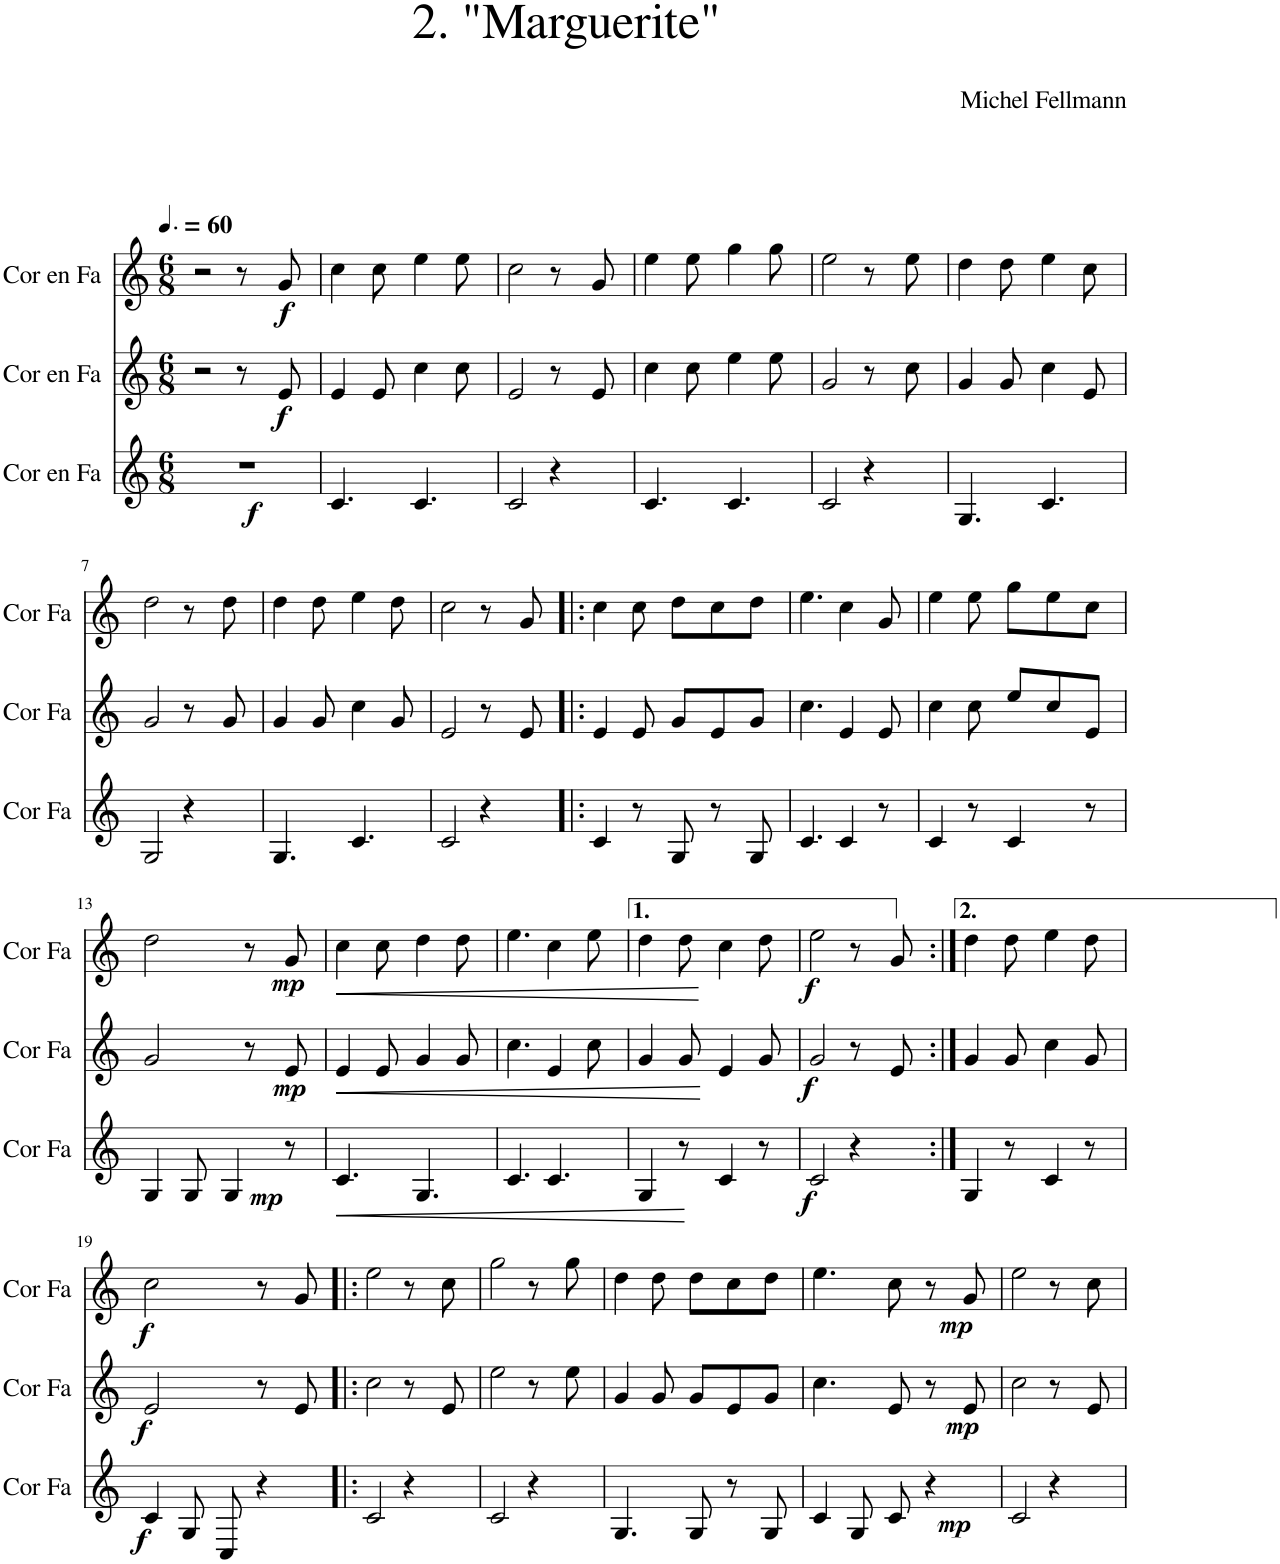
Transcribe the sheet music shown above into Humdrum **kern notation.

**kern	**dynam	**kern	**dynam	**kern	**dynam
*part3	*part3	*part2	*part2	*part1	*part1
*staff3	*staff3	*staff2	*staff2	*staff1	*staff1
*I"Cor en Fa	*	*I"Cor en Fa	*	*I"Cor en Fa	*
*I'Cor Fa	*	*I'Cor Fa	*	*I'Cor Fa	*
*clefG2	*	*clefG2	*	*clefG2	*
*Trd4c7	*	*Trd4c7	*	*Trd4c7	*
*k[]	*	*k[]	*	*k[]	*
*M6/8	*	*M6/8	*	*M6/8	*
*MM90	*	*MM90	*	*MM90	*
=1	=1	=1	=1	=1	=1
!	!LO:DY:b	!	!	!	!
2.r	f	2r	.	2r	.
.	.	8r	.	8r	.
!	!	!	!LO:DY:b	!	!LO:DY:b
.	.	8e/	f	8g/	f
=2	=2	=2	=2	=2	=2
4.c/	.	4e/	.	4cc\	.
.	.	8e/	.	8cc\	.
4.c/	.	4cc\	.	4ee\	.
.	.	8cc\	.	8ee\	.
=3	=3	=3	=3	=3	=3
2c/	.	2e/	.	2cc\	.
4r	.	8r	.	8r	.
.	.	8e/	.	8g/	.
=4	=4	=4	=4	=4	=4
4.c/	.	4cc\	.	4ee\	.
.	.	8cc\	.	8ee\	.
4.c/	.	4ee\	.	4gg\	.
.	.	8ee\	.	8gg\	.
=5	=5	=5	=5	=5	=5
2c/	.	2g/	.	2ee\	.
4r	.	8r	.	8r	.
.	.	8cc\	.	8ee\	.
=6	=6	=6	=6	=6	=6
4.G/	.	4g/	.	4dd\	.
.	.	8g/	.	8dd\	.
4.c/	.	4cc\	.	4ee\	.
.	.	8e/	.	8cc\	.
!!LO:LB:g=z
=7	=7	=7	=7	=7	=7
2G/	.	2g/	.	2dd\	.
4r	.	8r	.	8r	.
.	.	8g/	.	8dd\	.
=8	=8	=8	=8	=8	=8
4.G/	.	4g/	.	4dd\	.
.	.	8g/	.	8dd\	.
4.c/	.	4cc\	.	4ee\	.
.	.	8g/	.	8dd\	.
=9	=9	=9	=9	=9	=9
2c/	.	2e/	.	2cc\	.
4r	.	8r	.	8r	.
.	.	8e/	.	8g/	.
=10!|:	=10!|:	=10!|:	=10!|:	=10!|:	=10!|:
4c/	.	4e/	.	4cc\	.
8r	.	8e/	.	8cc\	.
8G/	.	8g/L	.	8dd\L	.
8r	.	8e/	.	8cc\	.
8G/	.	8g/J	.	8dd\J	.
=11	=11	=11	=11	=11	=11
4.c/	.	4.cc\	.	4.ee\	.
4c/	.	4e/	.	4cc\	.
8r	.	8e/	.	8g/	.
=12	=12	=12	=12	=12	=12
4c/	.	4cc\	.	4ee\	.
8r	.	8cc\	.	8ee\	.
4c/	.	8ee/L	.	8gg\L	.
.	.	8cc/	.	8ee\	.
8r	.	8e/J	.	8cc\J	.
!!LO:LB:g=z
=13	=13	=13	=13	=13	=13
*^	*	*	*	*	*
4G/	2ryy	.	2g/	.	2dd\	.
8G/	.	.	.	.	.	.
4G/	.	.	.	.	.	.
!	!	!LO:DY:b	!	!	!	!
.	4ryy	mp	8r	.	8r	.
!	!	!	!	!LO:DY:b	!	!LO:DY:b
8r	.	.	8e/	mp	8g/	mp
=14	=14	=14	=14	=14	=14	=14
!	!	!LO:HP:b	!	!LO:HP:b	!	!LO:HP:b
*v	*v	*	*	*	*	*
4.c/	<	4e/	<	4cc\	<
.	.	8e/	.	8cc\	.
4.G/	.	4g/	.	4dd\	.
.	.	8g/	.	8dd\	.
.	[	.	[	.	[
=15	=15	=15	=15	=15	=15
4.c/	.	4.cc\	.	4.ee\	.
4.c/	.	4e/	.	4cc\	.
.	.	8cc\	.	8ee\	.
=16	=16	=16	=16	=16	=16
4G/	.	4g/	.	4dd\	.
8r	.	8g/	.	8dd\	.
4c/	.	4e/	.	4cc\	.
!	!LO:DY:b	!	!	!	!
8r	f	8g/	.	8dd\	.
=17	=17	=17	=17	=17	=17
!	!	!	!LO:DY:b	!	!LO:DY:b
2c/	.	2g/	f	2ee\	f
4r	.	8r	.	8r	.
.	.	8e/	.	8g/	.
=18:|!	=18:|!	=18:|!	=18:|!	=18:|!	=18:|!
4G/	.	4g/	.	4dd\	.
8r	.	8g/	.	8dd\	.
4c/	.	4cc\	.	4ee\	.
8r	.	8g/	.	8dd\	.
!!LO:LB:g=z
=19	=19	=19	=19	=19	=19
!	!LO:DY:b	!	!LO:DY:b	!	!LO:DY:b
4c/	f	2e/	f	2cc\	f
8G/	.	.	.	.	.
8C/	.	.	.	.	.
4r	.	8r	.	8r	.
.	.	8e/	.	8g/	.
=20!|:	=20!|:	=20!|:	=20!|:	=20!|:	=20!|:
2c/	.	2cc\	.	2ee\	.
4r	.	8r	.	8r	.
.	.	8e/	.	8cc\	.
=21	=21	=21	=21	=21	=21
2c/	.	2ee\	.	2gg\	.
4r	.	8r	.	8r	.
.	.	8ee\	.	8gg\	.
=22	=22	=22	=22	=22	=22
4.G/	.	4g/	.	4dd\	.
.	.	8g/	.	8dd\	.
8G/	.	8g/L	.	8dd\L	.
8r	.	8e/	.	8cc\	.
8G/	.	8g/J	.	8dd\J	.
=23	=23	=23	=23	=23	=23
4c/	.	4.cc\	.	4.ee\	.
8G/	.	.	.	.	.
8c/	.	8e/	.	8cc\	.
!	!LO:DY:b	!	!	!	!
4r	mp	8r	.	8r	.
!	!	!	!LO:DY:b	!	!LO:DY:b
.	.	8e/	mp	8g/	mp
=24	=24	=24	=24	=24	=24
2c/	.	2cc\	.	2ee\	.
4r	.	8r	.	8r	.
.	.	8e/	.	8cc\	.
=	=	=	=	=	=
*-	*-	*-	*-	*-	*-
